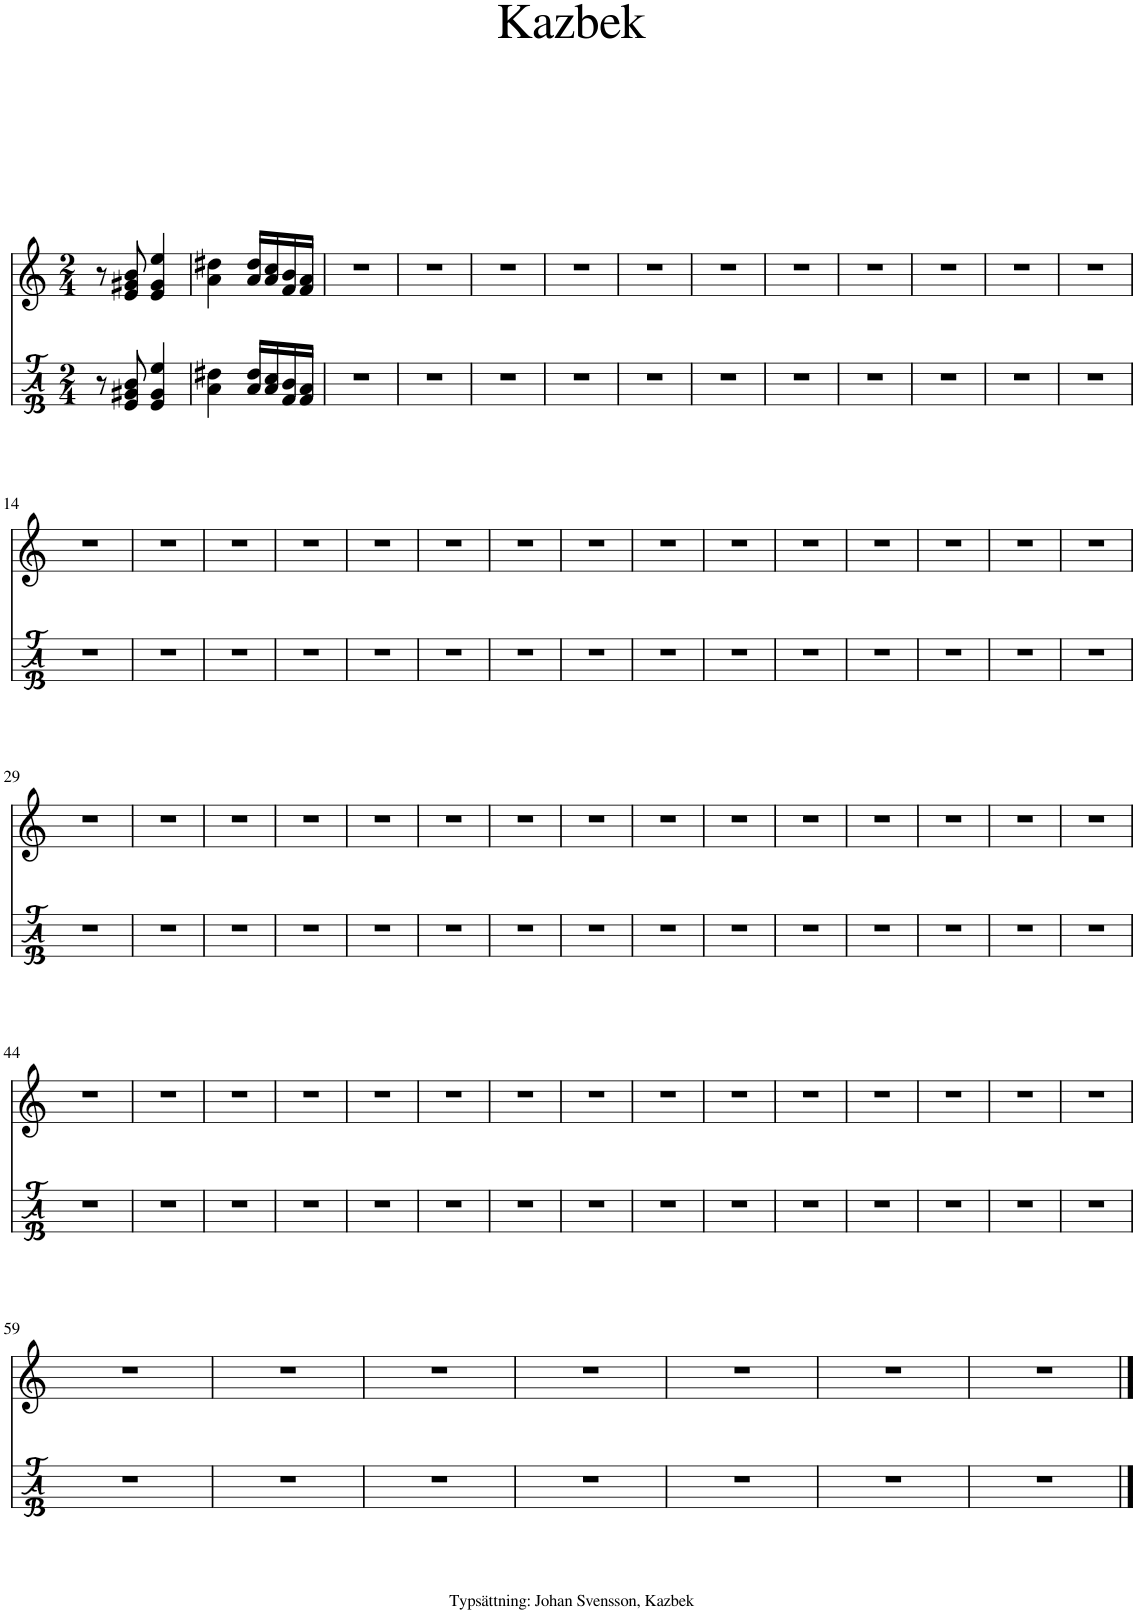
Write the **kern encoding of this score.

**kern	**kern
*part1	*part1
*staff2	*staff1
*I"Primbalalajka	*
*I'Primbal	*
*	*clefG2
*k[]	*k[]
*M2/4	*M2/4
=1	=1
8r	8r
8e/ 8g#X/ 8b/	8e/ 8g#X/ 8b/
4e/ 4g#/ 4ee/	4e/ 4g#/ 4ee/
=2	=2
4a\ 4dd#X\	4a\ 4dd#X\
16a/ 16dd#/LL	16a/ 16dd#/LL
16a/ 16cc/	16a/ 16cc/
16f/ 16b/	16f/ 16b/
16f/ 16a/JJ	16f/ 16a/JJ
=3	=3
2r	2r
=4	=4
2r	2r
=5	=5
2r	2r
=6	=6
2r	2r
=7	=7
2r	2r
=8	=8
2r	2r
=9	=9
2r	2r
=10	=10
2r	2r
=11	=11
2r	2r
=12	=12
2r	2r
=13	=13
2r	2r
!!LO:LB:g=z
=14	=14
2r	2r
=15	=15
2r	2r
=16	=16
2r	2r
=17	=17
2r	2r
=18	=18
2r	2r
=19	=19
2r	2r
=20	=20
2r	2r
=21	=21
2r	2r
=22	=22
2r	2r
=23	=23
2r	2r
=24	=24
2r	2r
=25	=25
2r	2r
=26	=26
2r	2r
=27	=27
2r	2r
=28	=28
2r	2r
!!LO:LB:g=z
=29	=29
2r	2r
=30	=30
2r	2r
=31	=31
2r	2r
=32	=32
2r	2r
=33	=33
2r	2r
=34	=34
2r	2r
=35	=35
2r	2r
=36	=36
2r	2r
=37	=37
2r	2r
=38	=38
2r	2r
=39	=39
2r	2r
=40	=40
2r	2r
=41	=41
2r	2r
=42	=42
2r	2r
=43	=43
2r	2r
!!LO:LB:g=z
=44	=44
2r	2r
=45	=45
2r	2r
=46	=46
2r	2r
=47	=47
2r	2r
=48	=48
2r	2r
=49	=49
2r	2r
=50	=50
2r	2r
=51	=51
2r	2r
=52	=52
2r	2r
=53	=53
2r	2r
=54	=54
2r	2r
=55	=55
2r	2r
=56	=56
2r	2r
=57	=57
2r	2r
=58	=58
2r	2r
!!LO:LB:g=z
=59	=59
2r	2r
=60	=60
2r	2r
=61	=61
2r	2r
=62	=62
2r	2r
=63	=63
2r	2r
=64	=64
2r	2r
=65	=65
2r	2r
==	==
*-	*-
